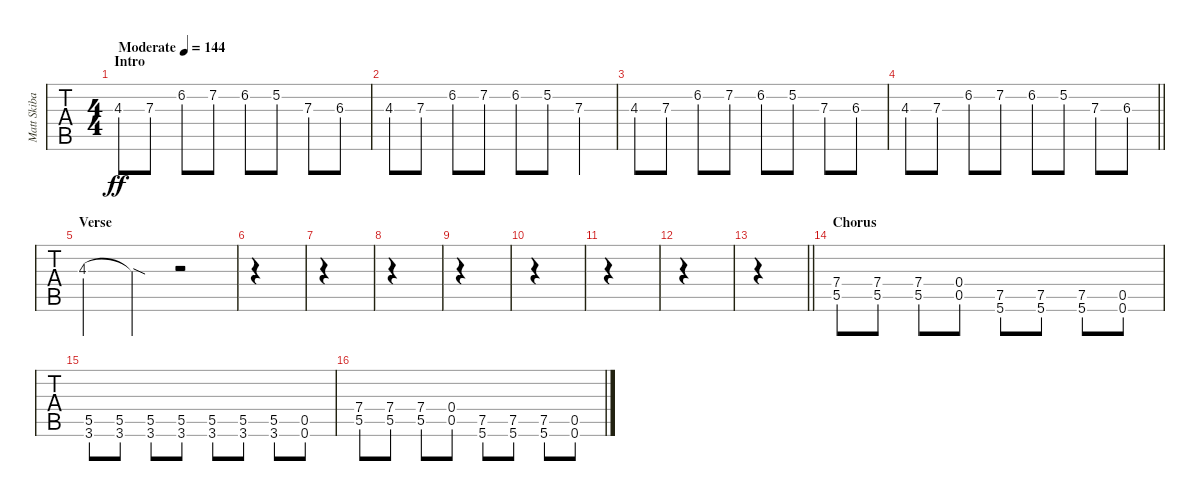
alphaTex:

\track ("Matt Skiba - Guitar One" "Matt Skiba") {instrument distortionguitar}
\staff {tabs}
\tuning (E4 B3 G3 D3 A2 E2) {hide}
\ts (4 4)
\section ("" "Intro")
\tempo (144 "Moderate")
\clef g2
\ks d
4.3.8{dy ff instrument distortionguitar} 7.3.8 6.2.8 7.2.8 6.2.8 5.2.8 7.3.8 6.3.8 |
4.3.8 7.3.8 6.2.8 7.2.8 6.2.8 5.2.8 7.3.4 |
4.3.8 7.3.8 6.2.8 7.2.8 6.2.8 5.2.8 7.3.8 6.3.8 |
\barLineRight lightlight
4.3.8 7.3.8 6.2.8 7.2.8 6.2.8 5.2.8 7.3.8 6.3.8 |
\section ("" "Verse")
4.3.4 4.3{sod t}.4 r.2 |
|
|
|
|
|
|
|
\barLineRight lightlight
|
\section ("" "Chorus")
(7.4 5.5).8{balance 12} (7.4 5.5).8 (7.4 5.5).8 (0.4 0.5).8 (7.5 5.6).8 (7.5 5.6).8 (7.5 5.6).8 (0.5 0.6).8 |
(5.5 3.6).8 (5.5 3.6).8 (5.5 3.6).8 (5.5 3.6).8 (5.5 3.6).8 (5.5 3.6).8 (5.5 3.6).8 (0.5 0.6).8 |
(7.4 5.5).8 (7.4 5.5).8 (7.4 5.5).8 (0.4 0.5).8 (7.5 5.6).8 (7.5 5.6).8 (7.5 5.6).8 (0.5 0.6).8
